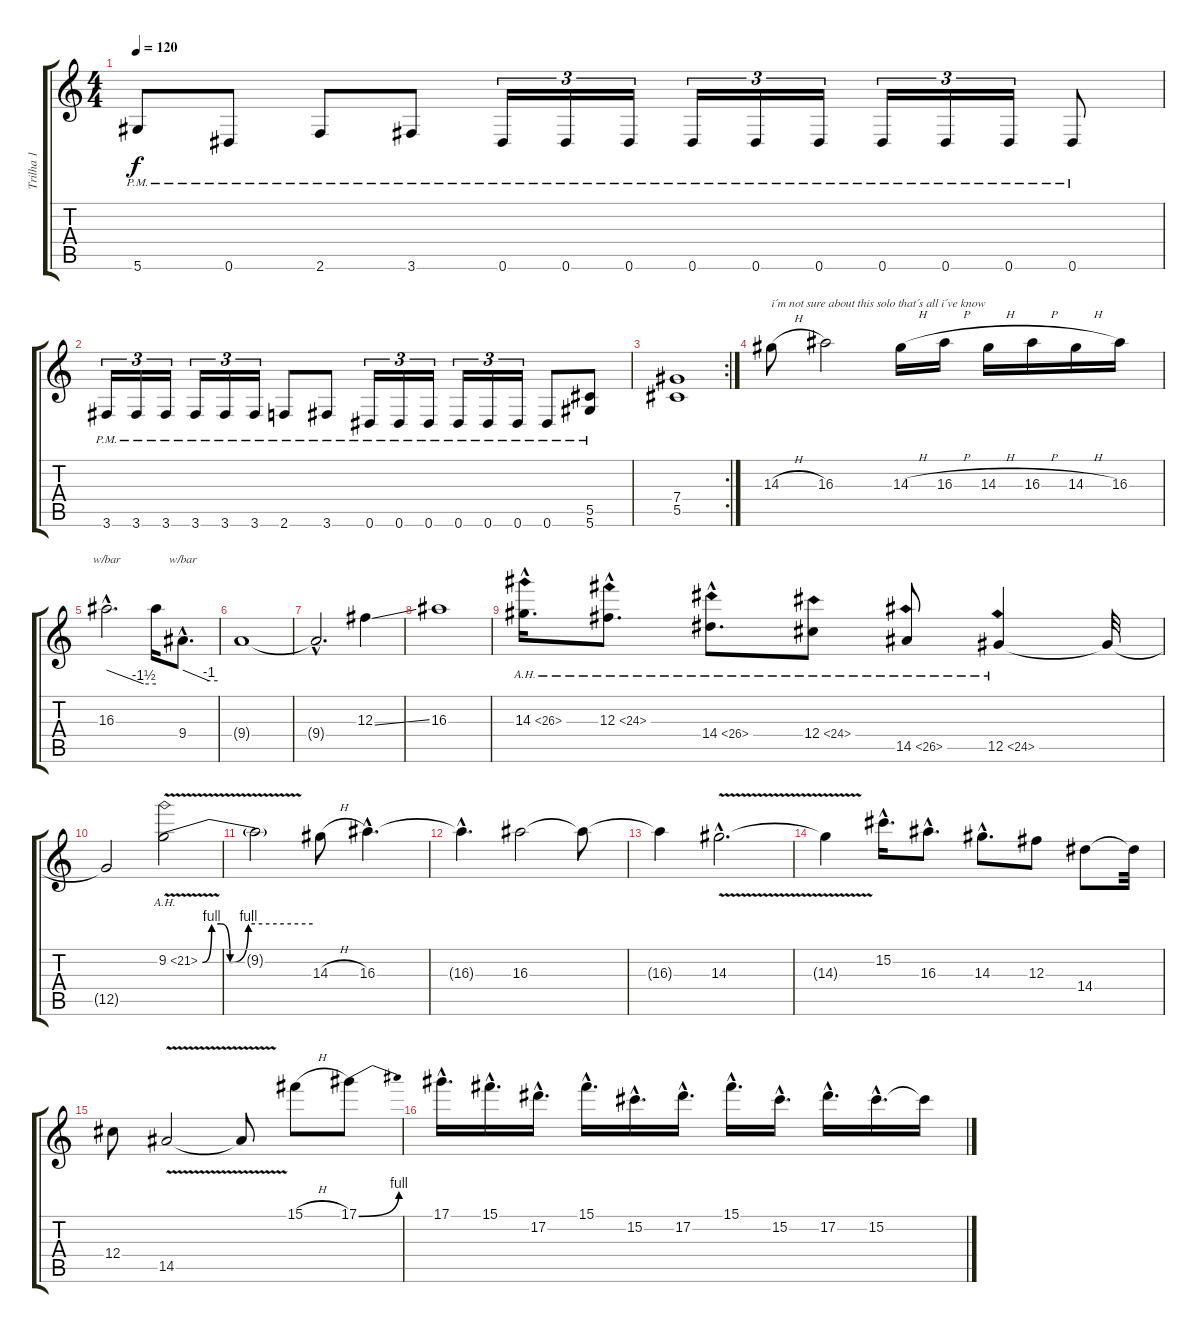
\track ("Trilha 1" "Trilha 1") {instrument distortionguitar}
\staff {score tabs}
\tuning (Eb4 Bb3 Gb3 Db3 Ab2 Eb2) {hide}
\ts (4 4)
\tempo 120
\clef g2
\ks c
5.6{pm}.8{dy f} 0.6{pm}.8 2.6{pm}.8 3.6{pm}.8 0.6{pm}.16{tu (3 2)} 0.6{pm}.16{tu (3 2)} 0.6{pm}.16{tu (3 2)} 0.6{pm}.16{tu (3 2)} 0.6{pm}.16{tu (3 2)} 0.6{pm}.16{tu (3 2)} 0.6{pm}.16{tu (3 2)} 0.6{pm}.16{tu (3 2)} 0.6{pm}.16{tu (3 2)} 0.6{pm}.8 |
3.6{pm}.16{tu (3 2)} 3.6{pm}.16{tu (3 2)} 3.6{pm}.16{tu (3 2)} 3.6{pm}.16{tu (3 2)} 3.6{pm}.16{tu (3 2)} 3.6{pm}.16{tu (3 2)} 2.6{pm}.8 3.6{pm}.8 0.6{pm}.16{tu (3 2)} 0.6{pm}.16{tu (3 2)} 0.6{pm}.16{tu (3 2)} 0.6{pm}.16{tu (3 2)} 0.6{pm}.16{tu (3 2)} 0.6{pm}.16{tu (3 2)} 0.6{pm}.8 (5.5{pm} 5.6{pm}).8 |
\rc 2
(7.4 5.5).1 |
14.3{h}.8{txt "i´m not sure about this solo that´s all i´ve know "} 16.3.2 14.3{h}.16 16.3{h}.16 14.3{h}.16 16.3{h}.16 14.3{h}.16 16.3.16 |
16.3{hac}.2{d tbe (custom default 0 0 45 -6 60 -6)} 16.3{t}.16 9.4{hac}.8{d tbe (custom default 0 0 45 -4 60 -4)} |
9.4{t}.1 |
9.4{hac t}.2{d} 12.3{ss}.4 |
16.3.1 |
14.3{ah 12 hac}.16{d} 12.3{ah 12 hac}.8{d} 14.4{ah 12 hac}.8{d} 12.4{ah 12}.8 14.5{ah 12}.8 12.5{ah 12}.4 12.5{t}.32 |
12.5{t}.2 9.2{be (custom 0 0 5 4 10 4 15 0 25 4 60 4) ah 12 v}.2 |
9.2{t}.2 14.3{h}.8 16.3{hac}.4{d} |
16.3{hac t}.4{d} 16.3.2 16.3{t}.8 |
16.3{t}.4 14.3{v hac}.2{d} |
14.3{t}.4 15.2{hac}.16{d} 16.3{hac}.8{d} 14.3{hac}.8{d} 12.3.8 14.4.8 14.4{t}.32 |
12.4.8 14.5{v}.2 14.5{t}.8 15.1{h}.8 17.1{be (bend 0 0 60 4)}.8 |
17.1{hac}.16{d} 15.1{hac}.16{d} 17.2{hac}.16{d} 15.1{hac}.16{d} 15.2{hac}.16{d} 17.2{hac}.16{d} 15.1{hac}.16{d} 15.2{hac}.16{d} 17.2{hac}.16{d} 15.2{hac}.16{d} 15.2{t}.16
